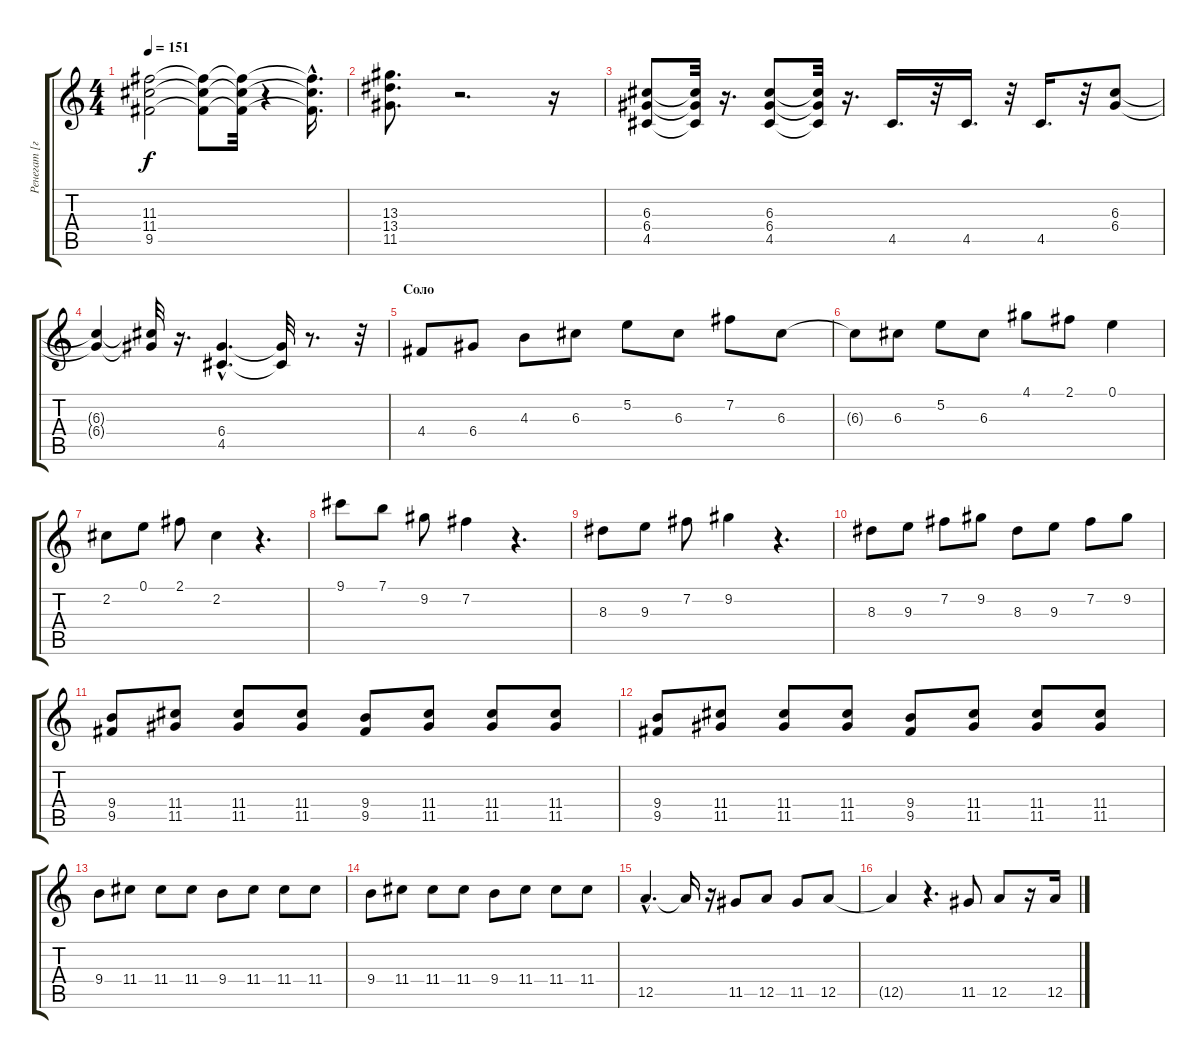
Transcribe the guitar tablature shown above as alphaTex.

\track ("Ренегат [гитара]" "Ренегат [г") {instrument distortionguitar}
\staff {score tabs}
\tuning (E4 B3 G3 D3 A2 E2) {hide}
\ts (4 4)
\tempo 151
\clef g2
\ks c
(11.3 11.4 9.5).2{dy f} (11.3{t} 11.4{t} 9.5{t}).8 (11.3{t} 11.4{t} 9.5{t}).32 r.4 (11.3{hac t} 11.4{hac t} 9.5{hac t}).16{d} |
(13.3 13.4 11.5).8{d} r.2{d} r.16 |
(6.3 6.4 4.5).8 (6.3{t} 6.4{t} 4.5{t}).32 r.16{d} (6.3 6.4 4.5).8 (6.3{t} 6.4{t} 4.5{t}).32 r.16{d} 4.5.16{d} r.32 4.5.16{d} r.32 4.5.16{d} r.32 (6.3 6.4).8 |
(6.3{t} 6.4{t}).4 (6.3{t} 6.4{t}).32 r.16{d} (6.4{hac} 4.5{hac}).4{d} (6.4{t} 4.5{t}).32 r.8{d} r.32 |
\section ("" "Соло")
4.4.8 6.4.8 4.3.8 6.3.8 5.2.8 6.3.8 7.2.8 6.3.8 |
6.3{t}.8 6.3.8 5.2.8 6.3.8 4.1.8 2.1.8 0.1.4 |
2.2.8 0.1.8 2.1.8 2.2.4 r.4{d} |
9.1.8 7.1.8 9.2.8 7.2.4 r.4{d} |
8.3.8 9.3.8 7.2.8 9.2.4 r.4{d} |
8.3.8 9.3.8 7.2.8 9.2.8 8.3.8 9.3.8 7.2.8 9.2.8 |
(9.4 9.5).8 (11.4 11.5).8 (11.4 11.5).8 (11.4 11.5).8 (9.4 9.5).8 (11.4 11.5).8 (11.4 11.5).8 (11.4 11.5).8 |
(9.4 9.5).8 (11.4 11.5).8 (11.4 11.5).8 (11.4 11.5).8 (9.4 9.5).8 (11.4 11.5).8 (11.4 11.5).8 (11.4 11.5).8 |
9.4.8 11.4.8 11.4.8 11.4.8 9.4.8 11.4.8 11.4.8 11.4.8 |
9.4.8 11.4.8 11.4.8 11.4.8 9.4.8 11.4.8 11.4.8 11.4.8 |
12.5{hac}.4{d} 12.5{t}.16 r.16 11.5.8 12.5.8 11.5.8 12.5.8 |
12.5{t}.4 r.4{d} 11.5.8 12.5.8 r.16 12.5.16
